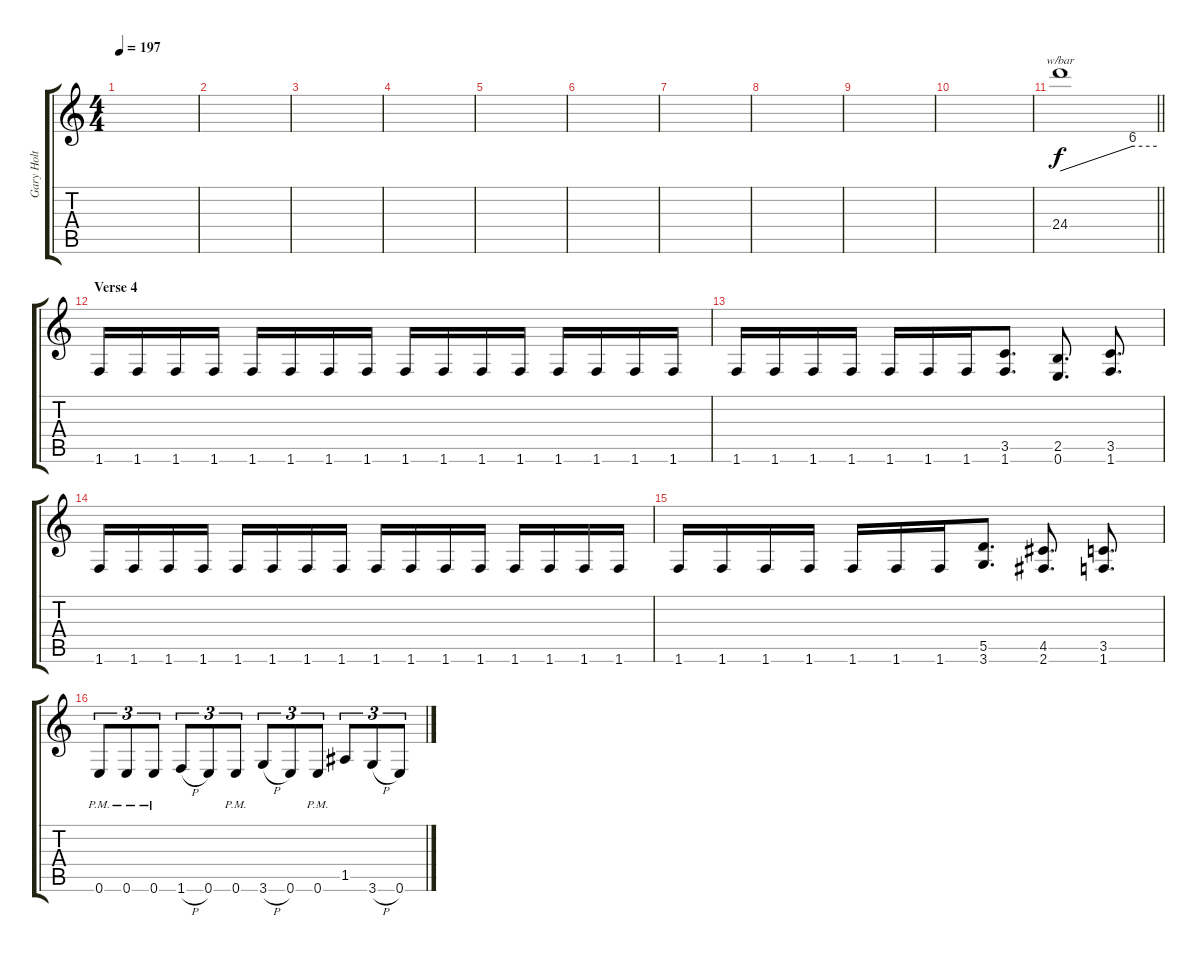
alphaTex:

\track ("Gary Holt" "Gary Holt") {instrument distortionguitar}
\staff {score tabs}
\tuning (E4 B3 G3 D3 A2 E2) {hide}
\ts (4 4)
\tempo 197
\clef g2
\ks c
|
|
|
|
|
|
|
|
|
|
\barLineRight lightlight
24.4.1{tbe (custom default 0 0 45 24 60 24)} |
\section ("" "Verse 4")
1.6.16 1.6.16 1.6.16 1.6.16 1.6.16 1.6.16 1.6.16 1.6.16 1.6.16 1.6.16 1.6.16 1.6.16 1.6.16 1.6.16 1.6.16 1.6.16 |
1.6.16 1.6.16 1.6.16 1.6.16 1.6.16 1.6.16 1.6.16 (3.5 1.6).8{d} (2.5 0.6).8{d} (3.5 1.6).8{d} |
1.6.16 1.6.16 1.6.16 1.6.16 1.6.16 1.6.16 1.6.16 1.6.16 1.6.16 1.6.16 1.6.16 1.6.16 1.6.16 1.6.16 1.6.16 1.6.16 |
1.6.16 1.6.16 1.6.16 1.6.16 1.6.16 1.6.16 1.6.16 (5.5 3.6).8{d} (4.5 2.6).8{d} (3.5 1.6).8{d} |
0.6{pm}.8{tu (3 2)} 0.6{pm}.8{tu (3 2)} 0.6{pm}.8{tu (3 2)} 1.6{h}.8{tu (3 2)} 0.6.8{tu (3 2)} 0.6{pm}.8{tu (3 2)} 3.6{h}.8{tu (3 2)} 0.6.8{tu (3 2)} 0.6{pm}.8{tu (3 2)} 1.5.8{tu (3 2)} 3.6{h}.8{tu (3 2)} 0.6.8{tu (3 2)}
